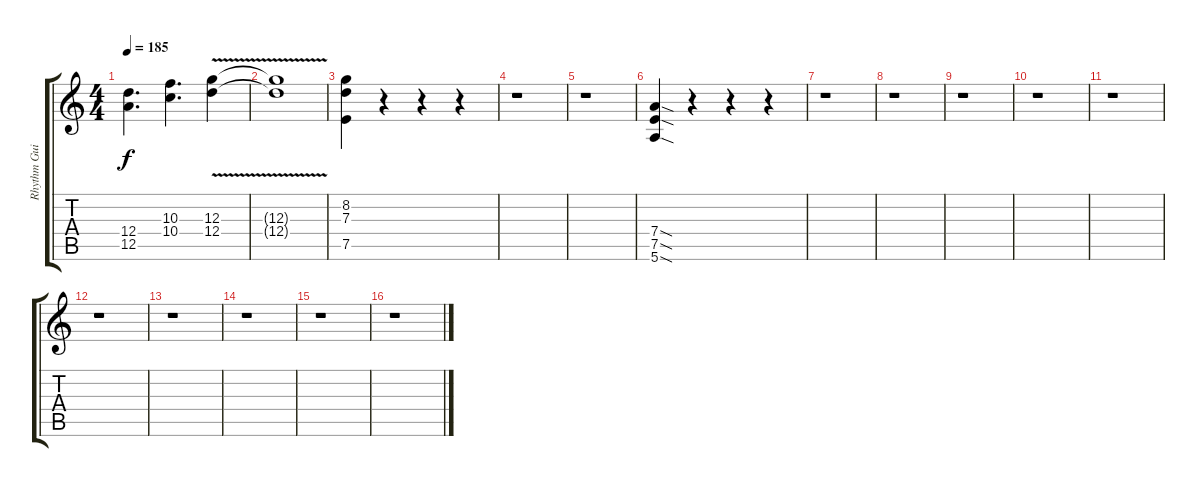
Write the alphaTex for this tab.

\track ("Rhythm Guitar 1" "Rhythm Gui") {instrument overdrivenguitar}
\staff {score tabs}
\tuning (E4 B3 G3 D3 A2 E2) {hide}
\ts (4 4)
\tempo 185
\clef g2
\ks c
(12.4 12.5).4{d dy f} (10.3 10.4).4{d} (12.3{v} 12.4).4 |
(12.3{t} 12.4{t}).1 |
(8.2 7.3 7.5).4 r.4 r.4 r.4 |
r.1 |
r.1 |
(7.4{sod} 7.5{sod} 5.6{sod}).4 r.4 r.4 r.4 |
r.1 |
r.1 |
r.1 |
r.1 |
r.1 |
r.1 |
r.1 |
r.1 |
r.1 |
r.1
